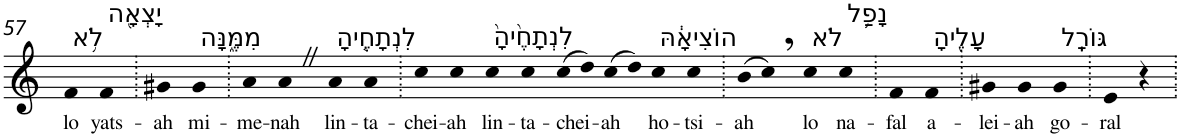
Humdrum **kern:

**kern	**text
*part1	*part1
*staff1	*staff1
*I"Piano	*
*I'Pno	*
!!LO:PB:g=z
*clefG2	*
*k[]	*
=57	=57
!LO:TX:a:t=לֹ֥א	!
!	!LO:LY:b
4f	lo
!LO:TX:a:t=יָצְאָ֖ה	!
!	!LO:LY:b
4f	yats-
=58.	=58.
!	!LO:LY:b
4g#X	-ah
!LO:TX:a:t=מִמֶּ֑נָּה	!
!	!LO:LY:b
4g#	mi-
=59.	=59.
!	!LO:LY:b
4a	-me-
!	!LO:LY:b
4aZ	-nah
!LO:TX:a:t=לִנְתָחֶ֤יהָ	!
!	!LO:LY:b
4a	lin-
!	!LO:LY:b
4a	-ta-
=60.	=60.
!	!LO:LY:b
4cc	-chei-
!	!LO:LY:b
4cc	-ah
!LO:TX:a:t=לִנְתָחֶ֙יהָ֙	!
!	!LO:LY:b
4cc	lin-
!	!LO:LY:b
4cc	-ta-
!	!LO:LY:b
(>8cc	-chei-
8dd)	.
!	!LO:LY:b
(>8cc	-ah
8dd)	.
!LO:TX:a:t=הוֹצִיאָ֔הּ	!
!	!LO:LY:b
4cc	ho-
!	!LO:LY:b
4cc	-tsi-
=61.	=61.
!	!LO:LY:b
(>8b	-ah
8cc,)	.
!LO:TX:a:t=לֹא	!
!	!LO:LY:b
4cc	lo
!LO:TX:a:t=נָפַ֥ל	!
!	!LO:LY:b
4cc	na-
=62.	=62.
!	!LO:LY:b
4f	-fal
!LO:TX:a:t=עָלֶ֖יהָ	!
!	!LO:LY:b
4f	a-
=63.	=63.
!	!LO:LY:b
4g#X	-lei-
!	!LO:LY:b
4g#	-ah
!LO:TX:a:t=גּוֹרָֽל	!
!	!LO:LY:b
4g#	go-
=64.	=64.
!	!LO:LY:b
4e	-ral
4r	.
=.	=.
*-	*-
